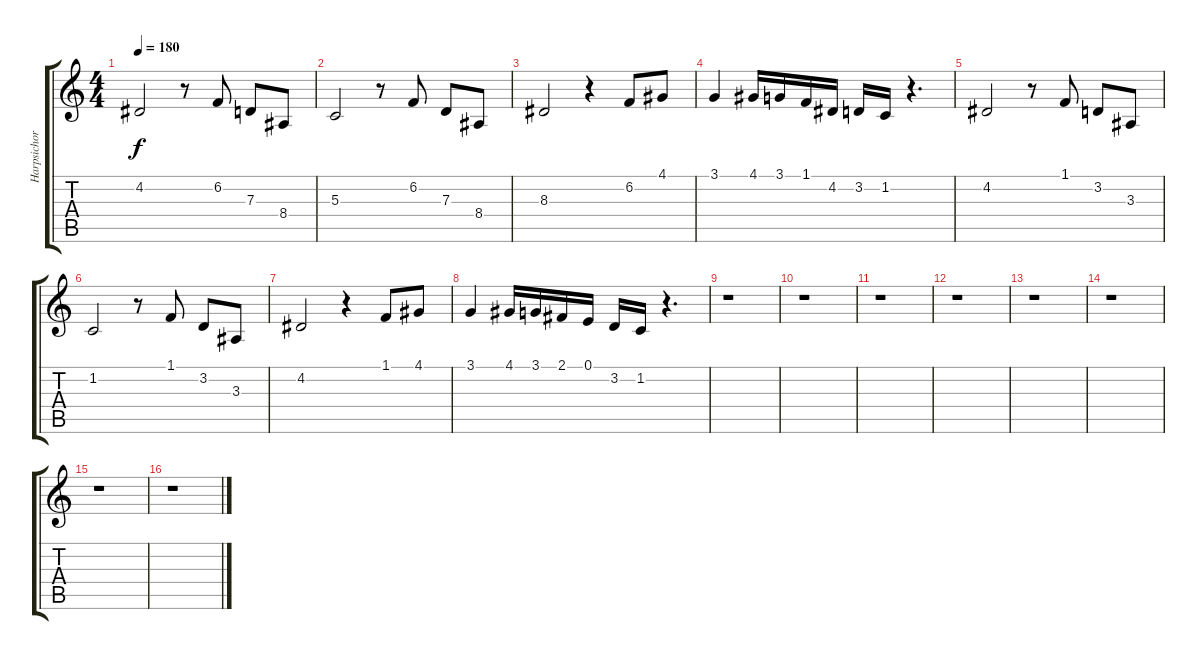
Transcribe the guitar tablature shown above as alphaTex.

\track ("Harpsichord" "Harpsichor") {instrument harpsichord}
\staff {score tabs}
\tuning (E4 B3 G3 D3 A2 E2) {hide}
\ts (4 4)
\tempo 180
\clef g2
\ks c
4.2.2{dy f} r.8 6.2.8 7.3.8 8.4.8 |
5.3.2 r.8 6.2.8 7.3.8 8.4.8 |
8.3.2 r.4 6.2.8 4.1.8 |
3.1.4 4.1.16 3.1.16 1.1.16 4.2.16 3.2.16 1.2.16 r.4{d} |
4.2.2 r.8 1.1.8 3.2.8 3.3.8 |
1.2.2 r.8 1.1.8 3.2.8 3.3.8 |
4.2.2 r.4 1.1.8 4.1.8 |
3.1.4 4.1.16 3.1.16 2.1.16 0.1.16 3.2.16 1.2.16 r.4{d} |
r.1 |
r.1 |
r.1 |
r.1 |
r.1 |
r.1 |
r.1 |
r.1
